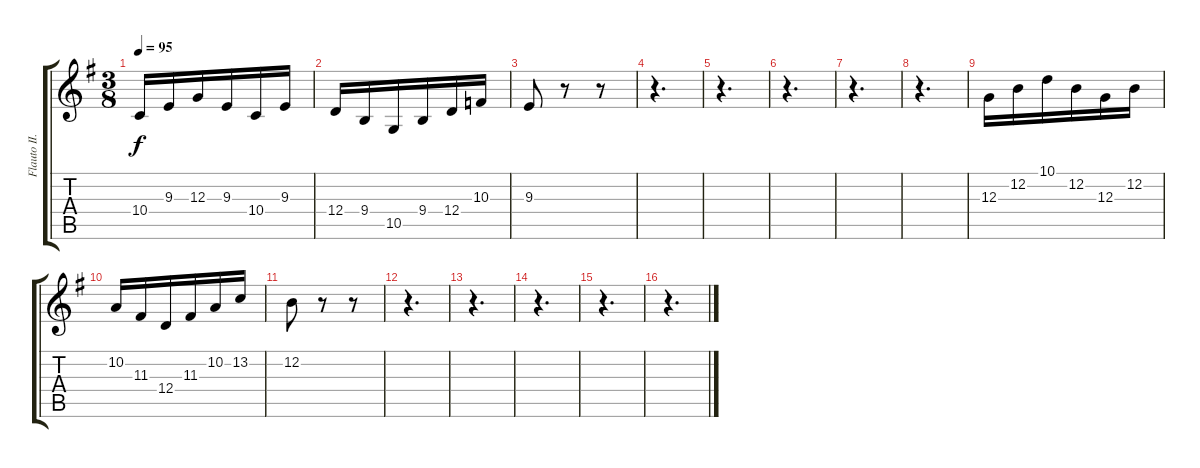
\track ("Flauto II. (Flùte à bee)" "Flauto II.") {instrument recorder}
\staff {score tabs}
\tuning (E4 B3 G3 D3 A2 E2) {hide}
\ts (3 8)
\tempo 95
\clef g2
\ks g
10.4.16{dy f} 9.3.16{beam merge} 12.3.16 9.3.16{beam merge} 10.4.16 9.3.16 |
12.4.16 9.4.16{beam merge} 10.5.16 9.4.16{beam merge} 12.4.16 10.3.16 |
9.3.8 r.8 r.8 |
r.4{d} |
r.4{d} |
r.4{d} |
r.4{d} |
r.4{d} |
12.3.16 12.2.16{beam merge} 10.1.16 12.2.16{beam merge} 12.3.16 12.2.16 |
10.2.16 11.3.16{beam merge} 12.4.16 11.3.16{beam merge} 10.2.16 13.2.16 |
12.2.8 r.8 r.8 |
r.4{d} |
r.4{d} |
r.4{d} |
r.4{d} |
r.4{d}
